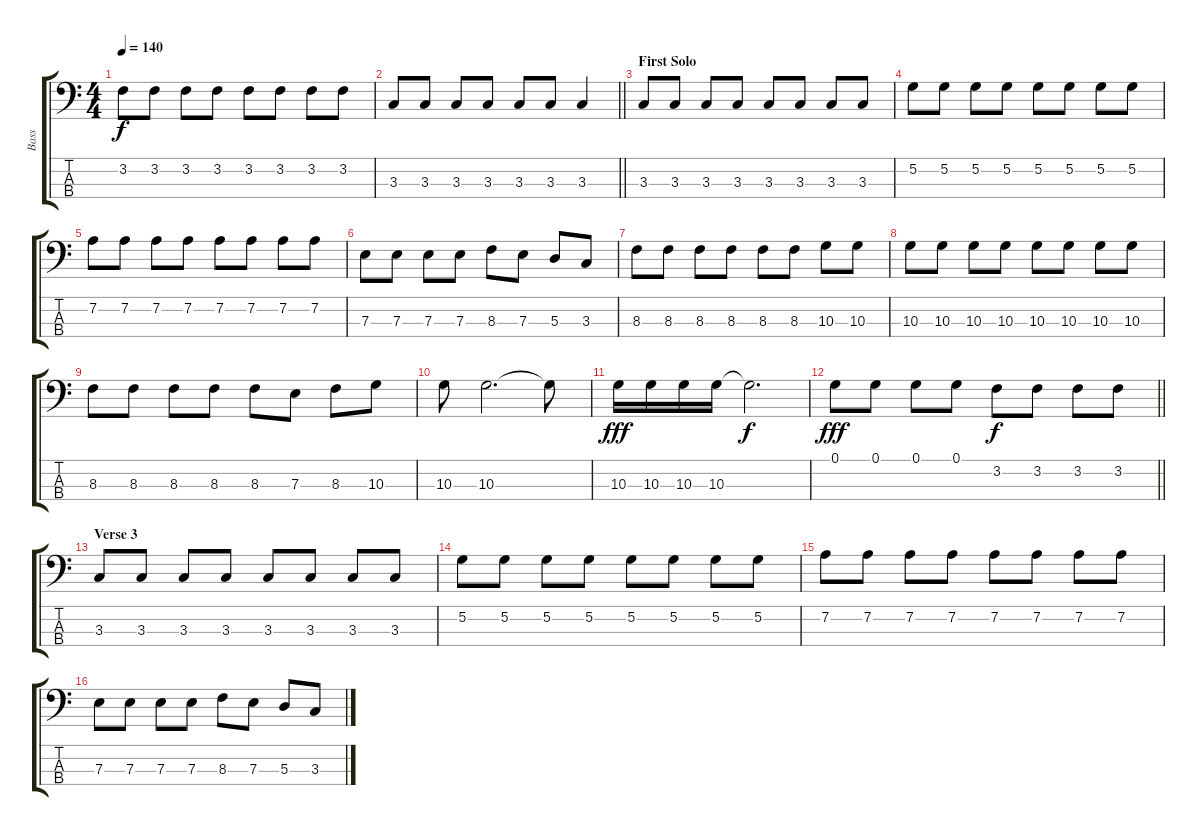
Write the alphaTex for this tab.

\track ("Bass" "Bass") {instrument electricbassfinger}
\staff {score tabs}
\tuning (G2 D2 A1 E1) {hide}
\ts (4 4)
\tempo 140
\clef f4
\ks c
3.2.8{dy f} 3.2.8 3.2.8 3.2.8 3.2.8 3.2.8 3.2.8 3.2.8 |
\barLineRight lightlight
3.3.8 3.3.8 3.3.8 3.3.8 3.3.8 3.3.8 3.3.4 |
\section ("" "First Solo")
3.3.8 3.3.8 3.3.8 3.3.8 3.3.8 3.3.8 3.3.8 3.3.8 |
5.2.8 5.2.8 5.2.8 5.2.8 5.2.8 5.2.8 5.2.8 5.2.8 |
7.2.8 7.2.8 7.2.8 7.2.8 7.2.8 7.2.8 7.2.8 7.2.8 |
7.3.8 7.3.8 7.3.8 7.3.8 8.3.8 7.3.8 5.3.8 3.3.8 |
8.3.8 8.3.8 8.3.8 8.3.8 8.3.8 8.3.8 10.3.8 10.3.8 |
10.3.8 10.3.8 10.3.8 10.3.8 10.3.8 10.3.8 10.3.8 10.3.8 |
8.3.8 8.3.8 8.3.8 8.3.8 8.3.8 7.3.8 8.3.8 10.3.8 |
10.3.8 10.3.2{d} 10.3{t}.8 |
10.3.16{dy fff} 10.3.16 10.3.16 10.3.16 10.3{t}.2{d dy f} |
\barLineRight lightlight
0.1.8{dy fff} 0.1.8 0.1.8 0.1.8 3.2.8{dy f} 3.2.8 3.2.8 3.2.8 |
\section ("" "Verse 3")
3.3.8 3.3.8 3.3.8 3.3.8 3.3.8 3.3.8 3.3.8 3.3.8 |
5.2.8 5.2.8 5.2.8 5.2.8 5.2.8 5.2.8 5.2.8 5.2.8 |
7.2.8 7.2.8 7.2.8 7.2.8 7.2.8 7.2.8 7.2.8 7.2.8 |
7.3.8 7.3.8 7.3.8 7.3.8 8.3.8 7.3.8 5.3.8 3.3.8
